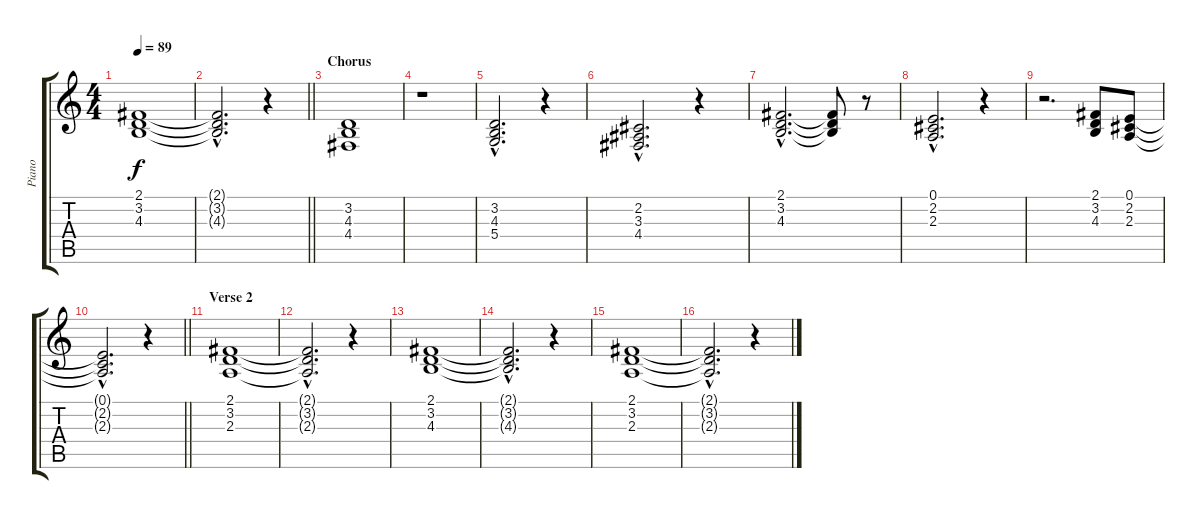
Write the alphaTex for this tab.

\track ("Piano" "Piano") {instrument electricpiano1}
\staff {score tabs}
\tuning (E4 B3 G3 D3 A2 E2) {hide}
\ts (4 4)
\tempo 89
\clef g2
\ks c
(2.1 3.2 4.3).1{dy f} |
\barLineRight lightlight
(2.1{hac t} 3.2{hac t} 4.3{hac t}).2{d} r.4 |
\section ("" "Chorus")
(3.2 4.3 4.4).1 |
r.1 |
(3.2{hac} 4.3{hac} 5.4{hac}).2{d} r.4 |
(2.2{hac} 3.3{hac} 4.4{hac}).2{d} r.4 |
(2.1{hac} 3.2{hac} 4.3{hac}).2{d} (2.1{t} 3.2{t} 4.3{t}).8 r.8 |
(0.1{hac} 2.2{hac} 2.3{hac}).2{d} r.4 |
r.2{d} (2.1 3.2 4.3).8 (0.1 2.2 2.3).8 |
\barLineRight lightlight
(0.1{hac t} 2.2{hac t} 2.3{hac t}).2{d} r.4 |
\section ("" "Verse 2")
(2.1 3.2 2.3).1 |
(2.1{hac t} 3.2{hac t} 2.3{hac t}).2{d} r.4 |
(2.1 3.2 4.3).1 |
(2.1{hac t} 3.2{hac t} 4.3{hac t}).2{d} r.4 |
(2.1 3.2 2.3).1 |
(2.1{hac t} 3.2{hac t} 2.3{hac t}).2{d} r.4
